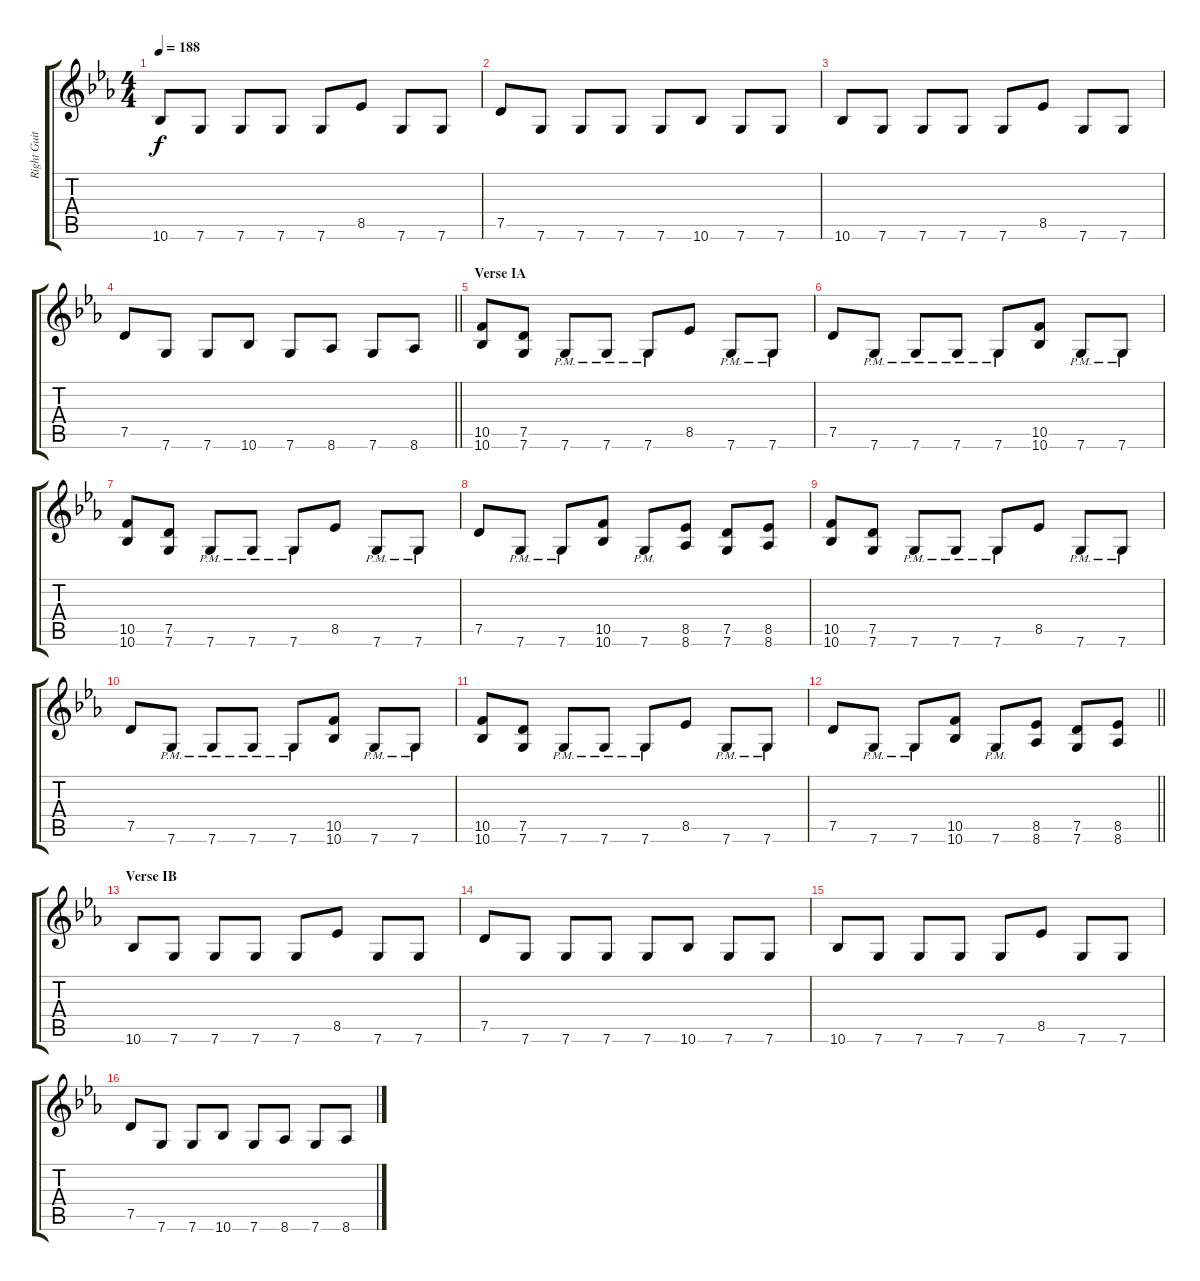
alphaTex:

\track ("Right Guitar" "Right Guit") {instrument distortionguitar}
\staff {score tabs}
\tuning (D4 A3 F3 C3 G2 C2) {hide}
\ts (4 4)
\tempo 188
\clef g2
\ks eb
10.6.8{dy f} 7.6.8 7.6.8 7.6.8 7.6.8 8.5.8 7.6.8 7.6.8 |
7.5.8 7.6.8 7.6.8 7.6.8 7.6.8 10.6.8 7.6.8 7.6.8 |
10.6.8 7.6.8 7.6.8 7.6.8 7.6.8 8.5.8 7.6.8 7.6.8 |
\barLineRight lightlight
7.5.8 7.6.8 7.6.8 10.6.8 7.6.8 8.6.8 7.6.8 8.6.8 |
\section ("" "Verse IA")
(10.5 10.6).8 (7.5 7.6).8 7.6{pm}.8 7.6{pm}.8 7.6{pm}.8 8.5.8 7.6{pm}.8 7.6{pm}.8 |
7.5.8 7.6{pm}.8 7.6{pm}.8 7.6{pm}.8 7.6{pm}.8 (10.5 10.6).8 7.6{pm}.8 7.6{pm}.8 |
(10.5 10.6).8 (7.5 7.6).8 7.6{pm}.8 7.6{pm}.8 7.6{pm}.8 8.5.8 7.6{pm}.8 7.6{pm}.8 |
7.5.8 7.6{pm}.8 7.6{pm}.8 (10.5 10.6).8 7.6{pm}.8 (8.5 8.6).8 (7.5 7.6).8 (8.5 8.6).8 |
(10.5 10.6).8 (7.5 7.6).8 7.6{pm}.8 7.6{pm}.8 7.6{pm}.8 8.5.8 7.6{pm}.8 7.6{pm}.8 |
7.5.8 7.6{pm}.8 7.6{pm}.8 7.6{pm}.8 7.6{pm}.8 (10.5 10.6).8 7.6{pm}.8 7.6{pm}.8 |
(10.5 10.6).8 (7.5 7.6).8 7.6{pm}.8 7.6{pm}.8 7.6{pm}.8 8.5.8 7.6{pm}.8 7.6{pm}.8 |
\barLineRight lightlight
7.5.8 7.6{pm}.8 7.6{pm}.8 (10.5 10.6).8 7.6{pm}.8 (8.5 8.6).8 (7.5 7.6).8 (8.5 8.6).8 |
\section ("" "Verse IB")
10.6.8 7.6.8 7.6.8 7.6.8 7.6.8 8.5.8 7.6.8 7.6.8 |
7.5.8 7.6.8 7.6.8 7.6.8 7.6.8 10.6.8 7.6.8 7.6.8 |
10.6.8 7.6.8 7.6.8 7.6.8 7.6.8 8.5.8 7.6.8 7.6.8 |
7.5.8 7.6.8 7.6.8 10.6.8 7.6.8 8.6.8 7.6.8 8.6.8
